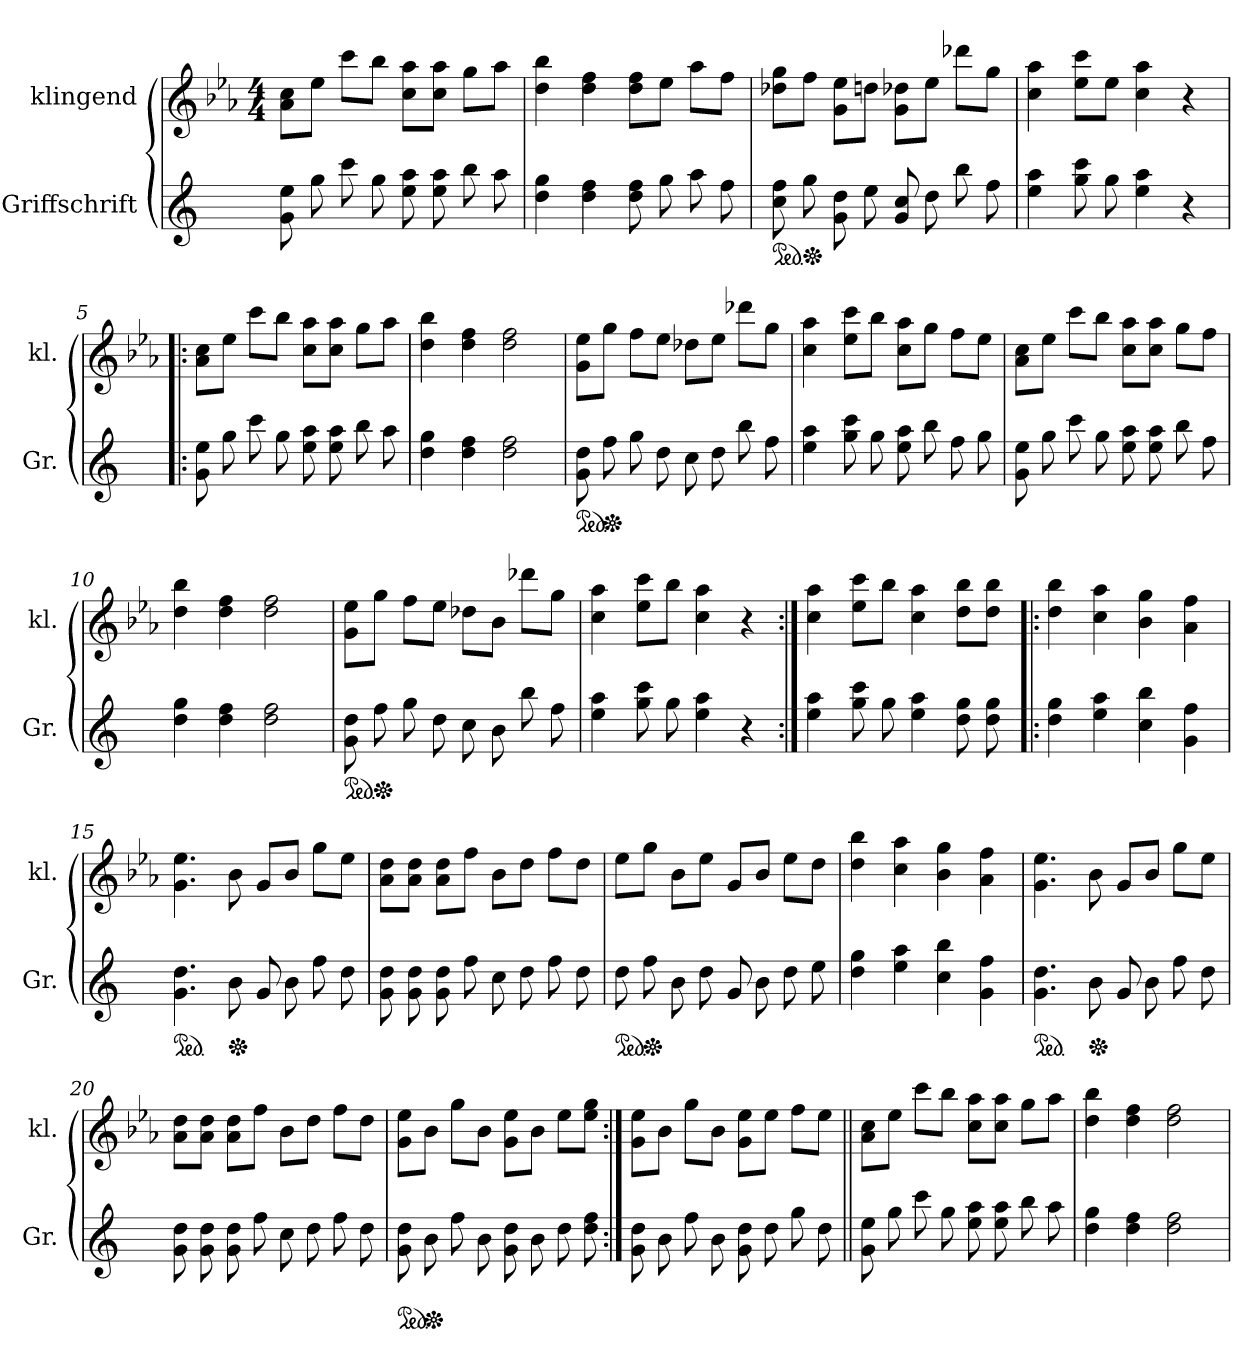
**kern	**kern
*part2	*part1
*staff2	*staff1
*I"Griffschrift	*I"klingend
*I'Gr.	*I'kl.
*	*k[b-e-a-]
*	*c:
*	*M4/4
*MM120	*MM120
=1	=1
8gi 8eei	8a- 8ccL
8ggi	8ee-J
8ccci	8cccL
8ggi	8bb-J
8eei 8aai	8cc 8aa-L
8eei 8aai	8cc 8aa-J
8bbi	8ggL
8aai	8aa-J
=2	=2
4ddi 4ggi	4dd 4bb-
4ddi 4ffi	4dd 4ff
8ddi 8ffi	8dd 8ffL
8ggi	8ee-J
8aai	8aa-L
8ffi	8ffJ
=3	=3
*ped	*
8cc 8ff	8dd- 8ggL
*Xped	*
8gg	8ffJ
8g 8dd	8g 8ee-L
8ee	8ddJ
8g 8cc	8g 8dd-L
8dd	8ee-J
8bb	8ddd-L
8ff	8ggJ
=4	=4
4eei 4aai	4cc 4aa-
8ggi 8ccci	8ee- 8cccL
8ggi	8ee-J
4eei 4aai	4cc 4aa-
4r	4r
=5!|:	=5!|:
8gi 8eei	8a- 8ccL
8ggi	8ee-J
8ccci	8cccL
8ggi	8bb-J
8eei 8aai	8cc 8aa-L
8eei 8aai	8cc 8aa-J
8bbi	8ggL
8aai	8aa-J
=6	=6
4ddi 4ggi	4dd 4bb-
4ddi 4ffi	4dd 4ff
2ddi 2ffi	2dd 2ff
=7	=7
*ped	*
8g 8dd	8g 8ee-L
*Xped	*
8ff	8ggJ
8gg	8ffL
8dd	8ee-J
8cc	8dd-L
8dd	8ee-J
8bb	8ddd-L
8ff	8ggJ
=8	=8
4eei 4aai	4cc 4aa-
8ggi 8ccci	8ee- 8cccL
8ggi	8bb-J
8eei 8aai	8cc 8aa-L
8bbi	8ggJ
8ffi	8ffL
8ggi	8ee-J
=9	=9
8gi 8eei	8a- 8ccL
8ggi	8ee-J
8ccci	8cccL
8ggi	8bb-J
8eei 8aai	8cc 8aa-L
8eei 8aai	8cc 8aa-J
8bbi	8ggL
8ffi	8ffJ
=10	=10
4ddi 4ggi	4dd 4bb-
4ddi 4ffi	4dd 4ff
2ddi 2ffi	2dd 2ff
=11	=11
*ped	*
8g 8dd	8g 8ee-L
*Xped	*
8ff	8ggJ
8gg	8ffL
8dd	8ee-J
8cc	8dd-L
8b	8b-J
8bb	8ddd-L
8ff	8ggJ
=12	=12
4eei 4aai	4cc 4aa-
8ggi 8ccci	8ee- 8cccL
8ggi	8bb-J
4eei 4aai	4cc 4aa-
4r	4r
=13:|!	=13:|!
4eei 4aai	4cc 4aa-
8ggi 8ccci	8ee- 8cccL
8ggi	8bb-J
4eei 4aai	4cc 4aa-
8ddi 8ggi	8dd 8bb-L
8ddi 8ggi	8dd 8bb-J
=14!|:	=14!|:
4ddi 4ggi	4dd 4bb-
4eei 4aai	4cc 4aa-
4cci 4bbi	4b- 4gg
4gi 4ffi	4a- 4ff
=15	=15
*ped	*
4.g 4.dd	4.g 4.ee-
*Xped	*
8b	8b-
8g	8gL
8b	8b-J
8ff	8ggL
8dd	8ee-J
=16	=16
8gi 8ddi	8a- 8ddL
8gi 8ddi	8a- 8ddJ
8gi 8ddi	8a- 8ddL
8ffi	8ffJ
8cci	8b-L
8ddi	8ddJ
8ffi	8ffL
8ddi	8ddJ
=17	=17
*ped	*
8dd	8ee-L
*Xped	*
8ff	8ggJ
8b	8b-L
8dd	8ee-J
8g	8gL
8b	8b-J
8dd	8ee-L
8ee	8ddJ
=18	=18
4ddi 4ggi	4dd 4bb-
4eei 4aai	4cc 4aa-
4cci 4bbi	4b- 4gg
4gi 4ffi	4a- 4ff
=19	=19
*ped	*
4.g 4.dd	4.g 4.ee-
*Xped	*
8b	8b-
8g	8gL
8b	8b-J
8ff	8ggL
8dd	8ee-J
=20	=20
8gi 8ddi	8a- 8ddL
8gi 8ddi	8a- 8ddJ
8gi 8ddi	8a- 8ddL
8ffi	8ffJ
8cci	8b-L
8ddi	8ddJ
8ffi	8ffL
8ddi	8ddJ
=21	=21
*ped	*
8g 8dd	8g 8ee-L
*Xped	*
8b	8b-J
8ff	8ggL
8b	8b-J
8g 8dd	8g 8ee-L
8b	8b-J
8dd	8ee-L
8dd 8ff	8ee- 8ggJ
=22:|!	=22:|!
8g 8dd	8g 8ee-L
8b	8b-J
8ff	8ggL
8b	8b-J
8g 8dd	8g 8ee-L
8dd	8ee-J
8gg	8ffL
8dd	8ee-J
=23||	=23||
8gi 8eei	8a- 8ccL
8ggi	8ee-J
8ccci	8cccL
8ggi	8bb-J
8eei 8aai	8cc 8aa-L
8eei 8aai	8cc 8aa-J
8bbi	8ggL
8aai	8aa-J
=24	=24
4ddi 4ggi	4dd 4bb-
4ddi 4ffi	4dd 4ff
2ddi 2ffi	2dd 2ff
=	=
*-	*-
